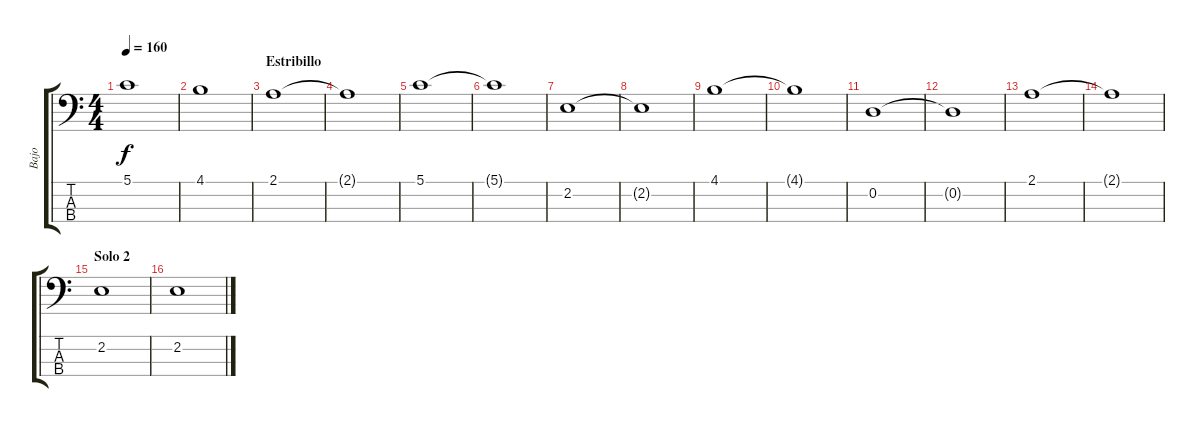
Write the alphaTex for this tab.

\track ("Bajo" "Bajo") {instrument electricbassfinger}
\staff {score tabs}
\tuning (G2 D2 A1 E1) {hide}
\ts (4 4)
\tempo 160
\clef f4
\ks c
5.1.1{dy f} |
4.1.1 |
\section ("" "Estribillo")
2.1.1 |
2.1{t}.1 |
5.1.1 |
5.1{t}.1 |
2.2.1 |
2.2{t}.1 |
4.1.1 |
4.1{t}.1 |
0.2.1 |
0.2{t}.1 |
2.1.1 |
2.1{t}.1 |
\section ("" "Solo 2")
2.2.1 |
2.2.1
